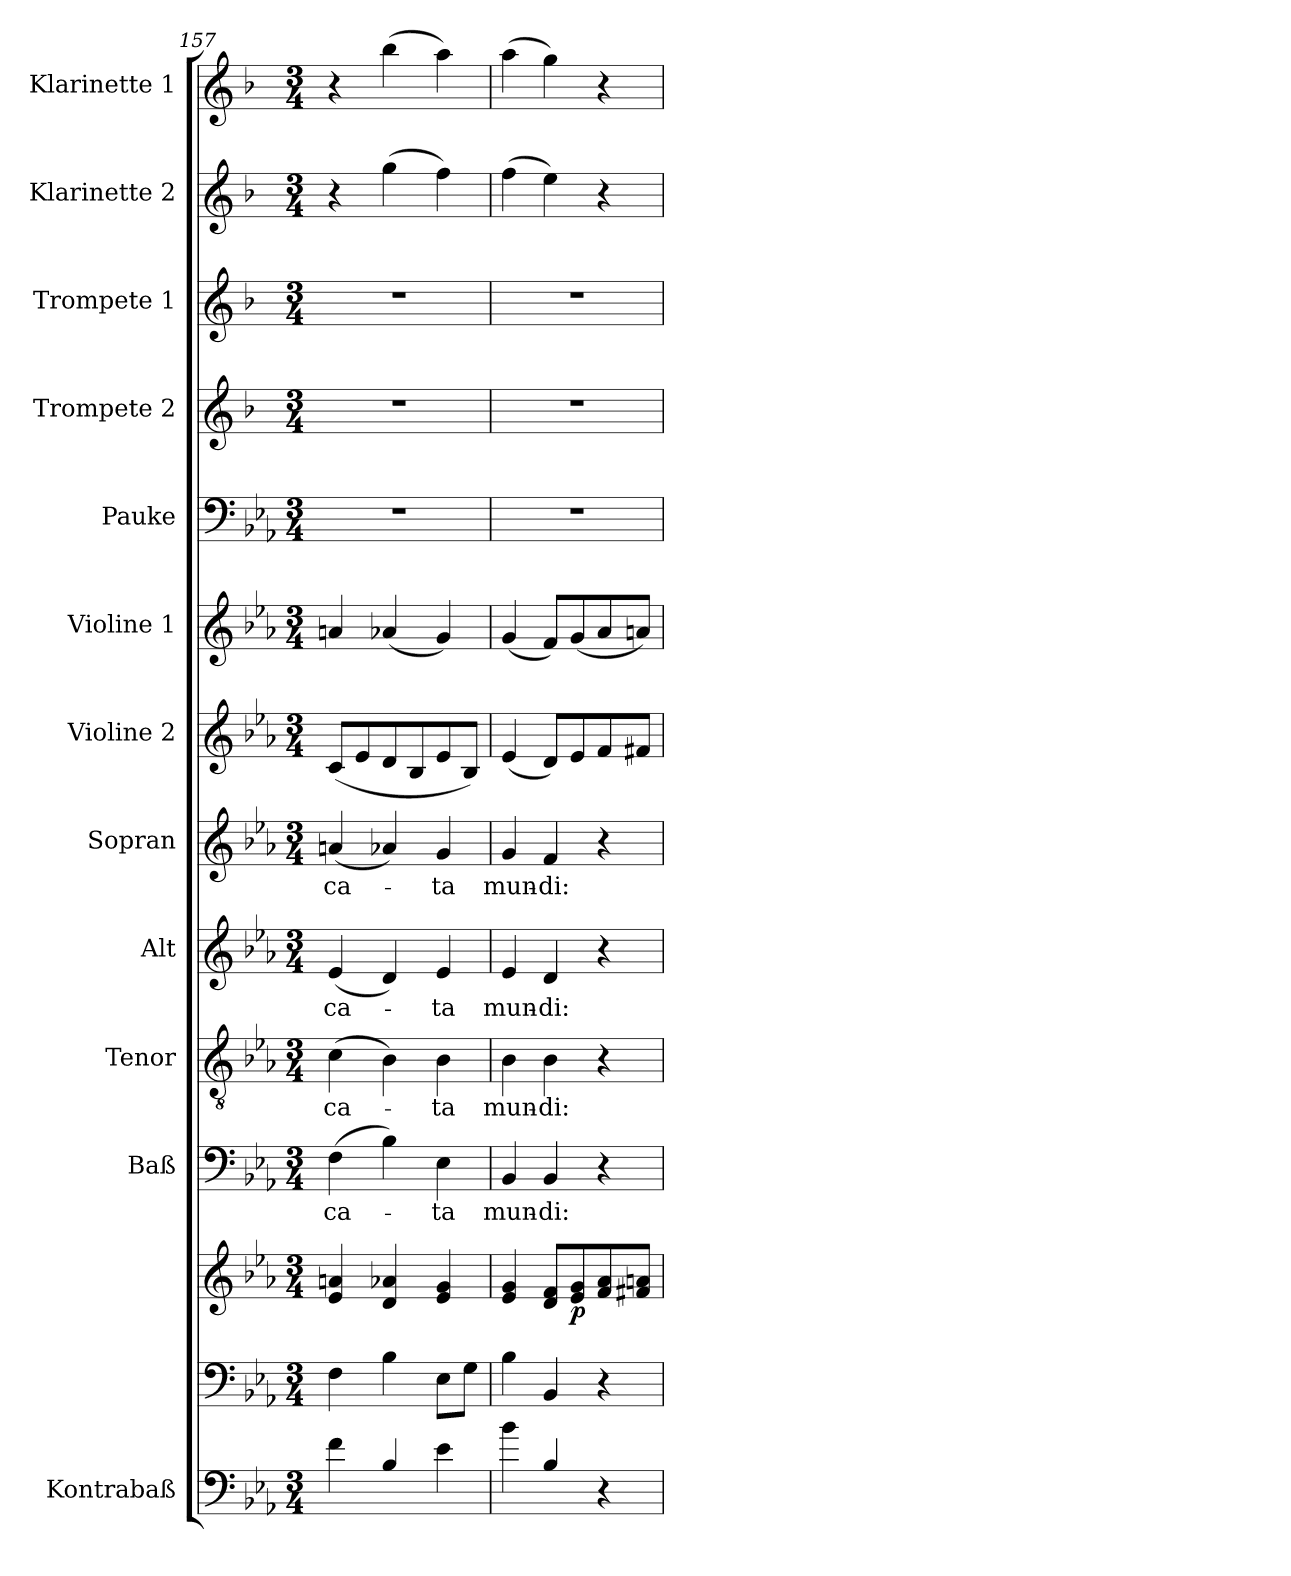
**kern	**kern	**kern	**dynam	**kern	**text	**kern	**text	**kern	**text	**kern	**text	**kern	**kern	**kern	**kern	**kern	**kern	**kern
*part13	*part12	*part12	*part12	*part11	*part11	*part10	*part10	*part9	*part9	*part8	*part8	*part7	*part6	*part5	*part4	*part3	*part2	*part1
*staff14	*staff13	*staff12	*staff12/13	*staff11	*staff11	*staff10	*staff10	*staff9	*staff9	*staff8	*staff8	*staff7	*staff6	*staff5	*staff4	*staff3	*staff2	*staff1
*I"Kontrabaß	*	*	*	*I"Baß	*	*I"Tenor	*	*I"Alt	*	*I"Sopran	*	*I"Violine 2	*I"Violine 1	*I"Pauke	*I"Trompete 2	*I"Trompete 1	*I"Klarinette 2	*I"Klarinette 1
*	*	*	*	*	*	*	*	*	*	*	*	*I'Vln	*I'Vln	*	*I'Tpt	*I'Tpt	*	*
*clefF4	*clefF4	*clefG2	*	*clefF4	*	*clefGv2	*	*clefG2	*	*clefG2	*	*clefG2	*clefG2	*clefF4	*clefG2	*clefG2	*clefG2	*clefG2
*ITrd7c12	*	*	*	*	*	*	*	*	*	*	*	*	*	*	*ITrd1c2	*ITrd1c2	*ITrd1c2	*ITrd1c2
*k[b-e-a-]	*k[b-e-a-]	*k[b-e-a-]	*	*k[b-e-a-]	*	*k[b-e-a-]	*	*k[b-e-a-]	*	*k[b-e-a-]	*	*k[b-e-a-]	*k[b-e-a-]	*k[b-e-a-]	*k[b-e-a-]	*k[b-e-a-]	*k[b-e-a-]	*k[b-e-a-]
*E-:	*E-:	*E-:	*	*E-:	*	*E-:	*	*E-:	*	*E-:	*	*E-:	*E-:	*E-:	*E-:	*E-:	*E-:	*E-:
*M3/4	*M3/4	*M3/4	*	*M3/4	*	*M3/4	*	*M3/4	*	*M3/4	*	*M3/4	*M3/4	*M3/4	*M3/4	*M3/4	*M3/4	*M3/4
=157	=157	=157	=157	=157	=157	=157	=157	=157	=157	=157	=157	=157	=157	=157	=157	=157	=157	=157
!	!	!	!	!	!LO:LY:b	!	!LO:LY:b	!	!LO:LY:b	!	!LO:LY:b	!	!	!	!	!	!	!
4F\	4F\	4e-/ 4an/	.	(>4F\	-ca-	(>4c\	-ca-	(<4e-/	-ca-	(<4an/	-ca-	(<8c/L	4an/	2.r	2.r	2.r	4r	4r
.	.	.	.	.	.	.	.	.	.	.	.	8e-/	.	.	.	.	.	.
4BB-/	4B-\	4d/ 4a-X/	.	4B-\)	.	4B-\)	.	4d/)	.	4a-X/)	.	8d/	(<4a-X/	.	.	.	(>4ff\	(>4aa-\
.	.	.	.	.	.	.	.	.	.	.	.	8B-/	.	.	.	.	.	.
!	!	!	!	!	!LO:LY:b	!	!LO:LY:b	!	!LO:LY:b	!	!LO:LY:b	!	!	!	!	!	!	!
4E-\	8E-\L	4e-/ 4g/	.	4E-\	-ta	4B-\	-ta	4e-/	-ta	4g/	-ta	8e-/	4g/)	.	.	.	4ee-\)	4gg\)
.	8G\J	.	.	.	.	.	.	.	.	.	.	8B-/J)	.	.	.	.	.	.
!!LO:PB:g=z
=158	=158	=158	=158	=158	=158	=158	=158	=158	=158	=158	=158	=158	=158	=158	=158	=158	=158	=158
!	!	!	!	!	!LO:LY:b	!	!LO:LY:b	!	!LO:LY:b	!	!LO:LY:b	!	!	!	!	!	!	!
4B-\	4B-\	4e-/ 4g/	.	4BB-/	mun-	4B-\	mun-	4e-/	mun-	4g/	mun-	(<4e-/	(<4g/	2.r	2.r	2.r	(>4ee-\	(>4gg\
!	!	!	!	!	!LO:LY:b	!	!LO:LY:b	!	!LO:LY:b	!	!LO:LY:b	!	!	!	!	!	!	!
4BB-/	4BB-/	8d/ 8f/L	.	4BB-/	-di:	4B-\	-di:	4d/	-di:	4f/	-di:	8d/L)	8f/L)	.	.	.	4dd\)	4ff\)
!	!	!	!LO:DY:b	!	!	!	!	!	!	!	!	!	!	!	!	!	!	!
.	.	8e-/ 8g/	p	.	.	.	.	.	.	.	.	8e-/	(<8g/	.	.	.	.	.
4r	4r	8f/ 8a-/	.	4r	.	4r	.	4r	.	4r	.	8f/	8a-/	.	.	.	4r	4r
.	.	8f#X/ 8an/J	.	.	.	.	.	.	.	.	.	8f#X/J	8an/J)	.	.	.	.	.
=	=	=	=	=	=	=	=	=	=	=	=	=	=	=	=	=	=	=
*-	*-	*-	*-	*-	*-	*-	*-	*-	*-	*-	*-	*-	*-	*-	*-	*-	*-	*-
